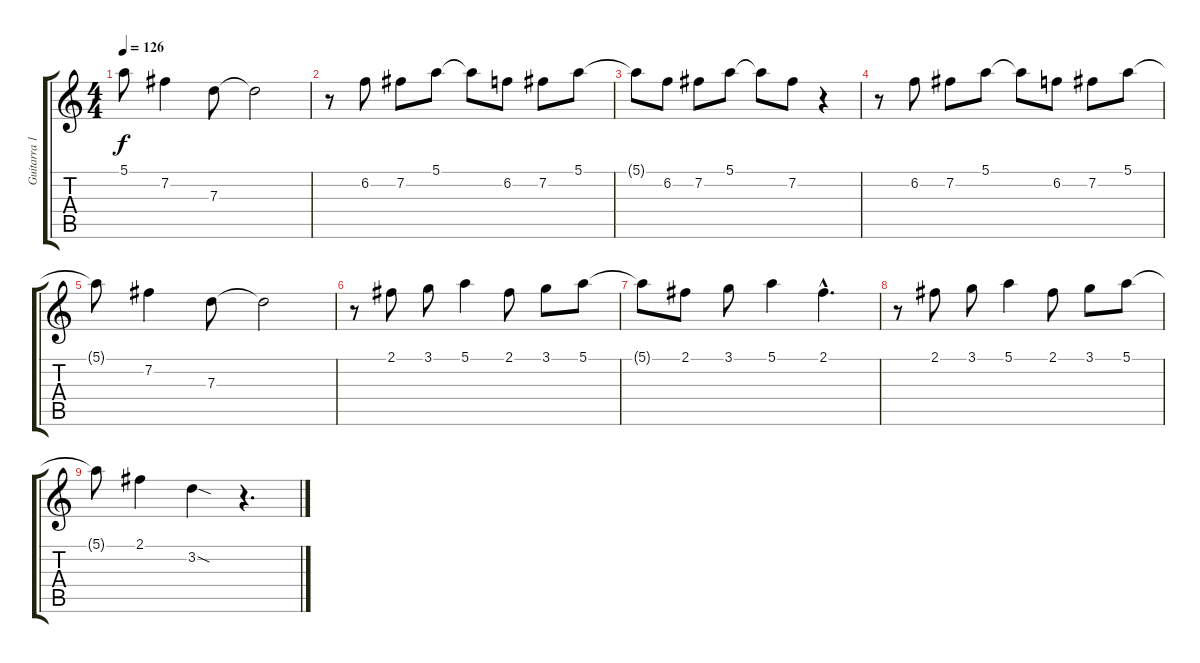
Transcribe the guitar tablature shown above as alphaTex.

\track ("Guitarra 1" "Guitarra 1") {instrument overdrivenguitar}
\staff {score tabs}
\tuning (E4 B3 G3 D3 A2 E2) {hide}
\ts (4 4)
\tempo 126
\clef g2
\ks c
5.1{t}.8{dy f} 7.2.4 7.3.8 7.3{t}.2 |
r.8 6.2.8 7.2.8 5.1.8 5.1{t}.8 6.2.8 7.2.8 5.1.8 |
5.1{t}.8 6.2.8 7.2.8 5.1.8 5.1{t}.8 7.2.8 r.4 |
r.8 6.2.8 7.2.8 5.1.8 5.1{t}.8 6.2.8 7.2.8 5.1.8 |
5.1{t}.8 7.2.4 7.3.8 7.3{t}.2 |
r.8{volume 4} 2.1.8 3.1.8 5.1.4 2.1.8 3.1.8 5.1.8 |
5.1{t}.8 2.1.8 3.1.8 5.1.4 2.1{hac}.4{d} |
r.8 2.1.8 3.1.8 5.1.4 2.1.8 3.1.8 5.1.8 |
5.1{t}.8 2.1.4 3.2{sod}.4 r.4{d}
